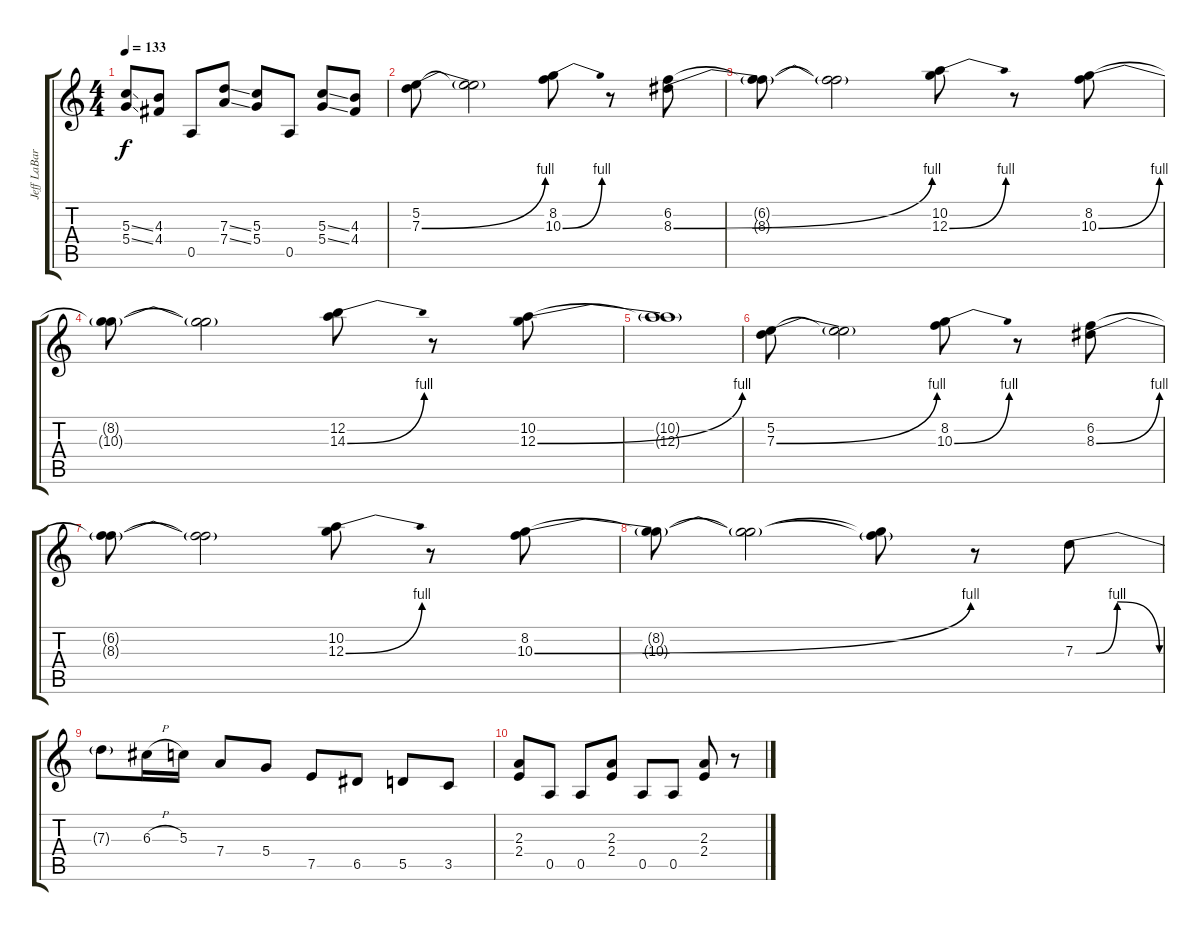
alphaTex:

\track ("Jeff LaBar" "Jeff LaBar") {instrument distortionguitar}
\staff {score tabs}
\tuning (E4 B3 G3 D3 A2 E2) {hide}
\ts (4 4)
\tempo 133
\clef g2
\ks c
(5.3{ss} 5.4{ss}).8{dy f} (4.3 4.4).8 0.5.8 (7.3{ss} 7.4{ss}).8 (5.3 5.4).8 0.5.8 (5.3{ss} 5.4{ss}).8 (4.3 4.4).8 |
(5.2 7.3{be (bend 0 0 60 4)}).8{volume 14} (5.2{t} 7.3{t}).2 (8.2 10.3{be (bend 0 0 60 4)}).8 r.8 (6.2 8.3{be (bend 0 0 60 4)}).8 |
(6.2{t} 8.3{t}).8 (6.2{t} 8.3{t}).2 (10.2 12.3{be (bend 0 0 60 4)}).8 r.8 (8.2 10.3{be (bend 0 0 60 4)}).8 |
(8.2{t} 10.3{t}).8 (8.2{t} 10.3{t}).2 (12.2 14.3{be (bend 0 0 60 4)}).8 r.8 (10.2 12.3{be (bend 0 0 60 4)}).8 |
(10.2{t} 12.3{t}).1 |
(5.2 7.3{be (bend 0 0 60 4)}).8 (5.2{t} 7.3{t}).2 (8.2 10.3{be (bend 0 0 60 4)}).8 r.8 (6.2 8.3{be (bend 0 0 60 4)}).8 |
(6.2{t} 8.3{t}).8 (6.2{t} 8.3{t}).2 (10.2 12.3{be (bend 0 0 60 4)}).8 r.8 (8.2 10.3{be (bend 0 0 60 4)}).8 |
(8.2{t} 10.3{t}).8 (8.2{t} 10.3{t}).2 (8.2{t} 10.3{t}).8 r.8 7.3{be (custom 0 0 15 0 30 4 60 0)}.8 |
7.3{t}.8 6.3{h}.16 5.3.16 7.4.8 5.4.8 7.5.8 6.5.8 5.5.8 3.5.8 |
(2.3 2.4).8 0.5.8 0.5.8 (2.3 2.4).8 0.5.8 0.5.8 (2.3 2.4).8 r.8
